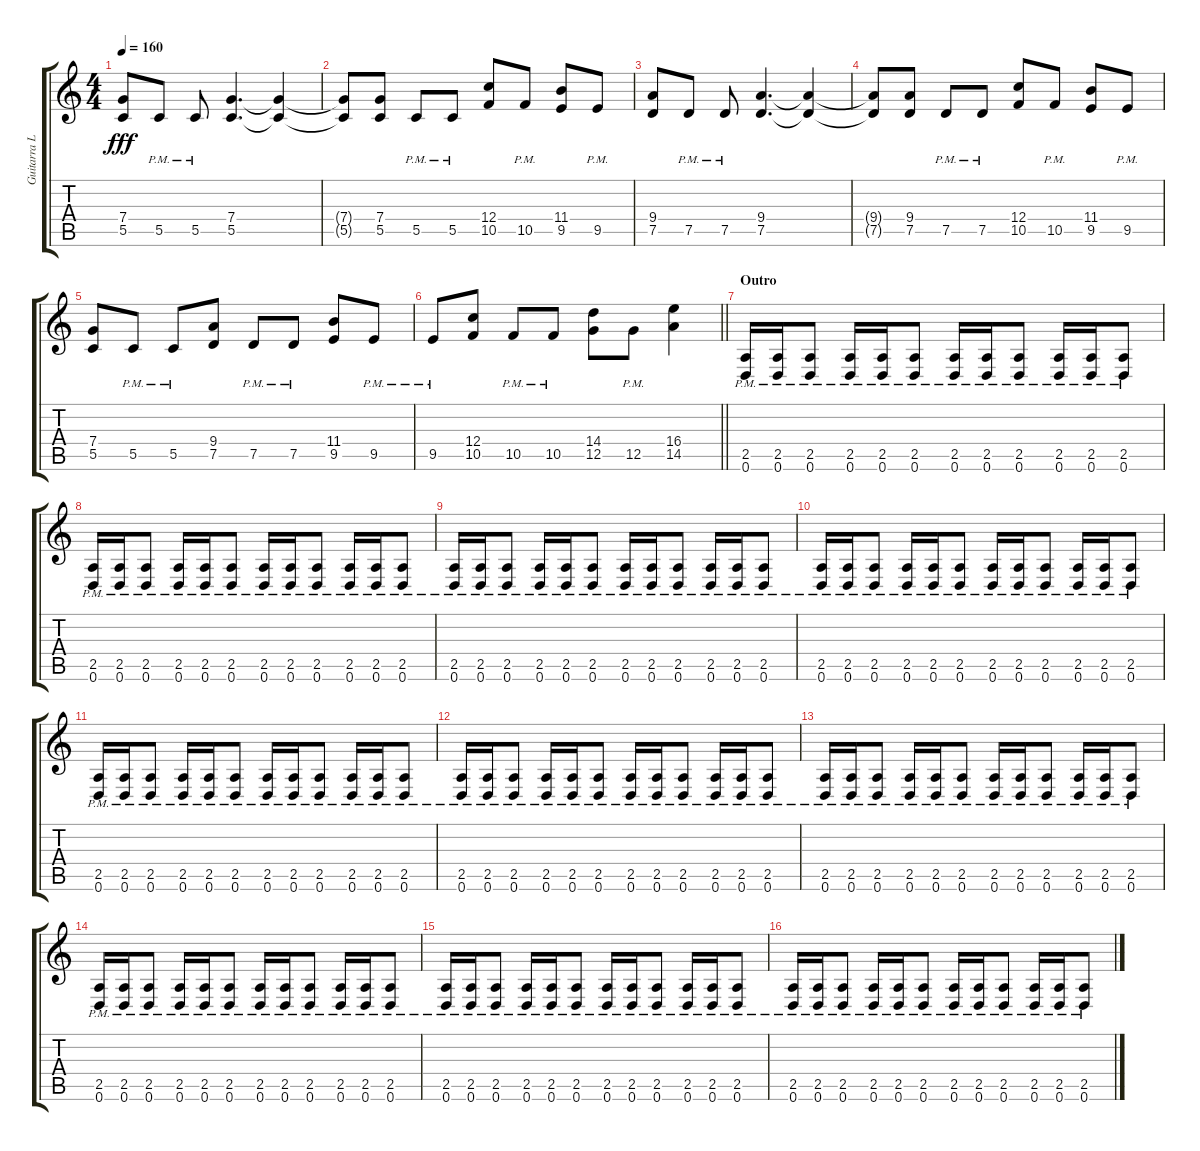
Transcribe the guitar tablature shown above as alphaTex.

\track ("Guitarra Lider" "Guitarra L") {instrument overdrivenguitar}
\staff {score tabs}
\tuning (D4 A3 F3 C3 G2 D2) {hide}
\ts (4 4)
\tempo 160
\clef g2
\ks c
(7.4 5.5).8{dy fff} 5.5{pm}.8 5.5{pm}.8 (7.4 5.5).4{d} (7.4{t} 5.5{t}).4 |
(7.4{t} 5.5{t}).8 (7.4 5.5).8 5.5{pm}.8 5.5{pm}.8 (12.4 10.5).8 10.5{pm}.8 (11.4 9.5).8 9.5{pm}.8 |
(9.4 7.5).8 7.5{pm}.8 7.5{pm}.8 (9.4 7.5).4{d} (9.4{t} 7.5{t}).4 |
(9.4{t} 7.5{t}).8 (9.4 7.5).8 7.5{pm}.8 7.5{pm}.8 (12.4 10.5).8 10.5{pm}.8 (11.4 9.5).8 9.5{pm}.8 |
(7.4 5.5).8 5.5{pm}.8 5.5{pm}.8 (9.4 7.5).8 7.5{pm}.8 7.5{pm}.8 (11.4 9.5).8 9.5{pm}.8 |
\barLineRight lightlight
9.5{pm}.8 (12.4 10.5).8 10.5{pm}.8 10.5{pm}.8 (14.4 12.5).8 12.5{pm}.8 (16.4 14.5).4 |
\section ("" "Outro")
(2.5{pm} 0.6{pm}).16 (2.5{pm} 0.6{pm}).16 (2.5{pm} 0.6{pm}).8 (2.5{pm} 0.6{pm}).16 (2.5{pm} 0.6{pm}).16 (2.5{pm} 0.6{pm}).8 (2.5{pm} 0.6{pm}).16 (2.5{pm} 0.6{pm}).16 (2.5{pm} 0.6{pm}).8 (2.5{pm} 0.6{pm}).16 (2.5{pm} 0.6{pm}).16 (2.5{pm} 0.6{pm}).8 |
(2.5{pm} 0.6{pm}).16 (2.5{pm} 0.6{pm}).16 (2.5{pm} 0.6{pm}).8 (2.5{pm} 0.6{pm}).16 (2.5{pm} 0.6{pm}).16 (2.5{pm} 0.6{pm}).8 (2.5{pm} 0.6{pm}).16 (2.5{pm} 0.6{pm}).16 (2.5{pm} 0.6{pm}).8 (2.5{pm} 0.6{pm}).16 (2.5{pm} 0.6{pm}).16 (2.5{pm} 0.6{pm}).8 |
(2.5{pm} 0.6{pm}).16 (2.5{pm} 0.6{pm}).16 (2.5{pm} 0.6{pm}).8 (2.5{pm} 0.6{pm}).16 (2.5{pm} 0.6{pm}).16 (2.5{pm} 0.6{pm}).8 (2.5{pm} 0.6{pm}).16 (2.5{pm} 0.6{pm}).16 (2.5{pm} 0.6{pm}).8 (2.5{pm} 0.6{pm}).16 (2.5{pm} 0.6{pm}).16 (2.5{pm} 0.6{pm}).8 |
(2.5{pm} 0.6{pm}).16 (2.5{pm} 0.6{pm}).16 (2.5{pm} 0.6{pm}).8 (2.5{pm} 0.6{pm}).16 (2.5{pm} 0.6{pm}).16 (2.5{pm} 0.6{pm}).8 (2.5{pm} 0.6{pm}).16 (2.5{pm} 0.6{pm}).16 (2.5{pm} 0.6{pm}).8 (2.5{pm} 0.6{pm}).16 (2.5{pm} 0.6{pm}).16 (2.5{pm} 0.6{pm}).8 |
(2.5{pm} 0.6{pm}).16 (2.5{pm} 0.6{pm}).16 (2.5{pm} 0.6{pm}).8 (2.5{pm} 0.6{pm}).16 (2.5{pm} 0.6{pm}).16 (2.5{pm} 0.6{pm}).8 (2.5{pm} 0.6{pm}).16 (2.5{pm} 0.6{pm}).16 (2.5{pm} 0.6{pm}).8 (2.5{pm} 0.6{pm}).16 (2.5{pm} 0.6{pm}).16 (2.5{pm} 0.6{pm}).8 |
(2.5{pm} 0.6{pm}).16 (2.5{pm} 0.6{pm}).16 (2.5{pm} 0.6{pm}).8 (2.5{pm} 0.6{pm}).16 (2.5{pm} 0.6{pm}).16 (2.5{pm} 0.6{pm}).8 (2.5{pm} 0.6{pm}).16 (2.5{pm} 0.6{pm}).16 (2.5{pm} 0.6{pm}).8 (2.5{pm} 0.6{pm}).16 (2.5{pm} 0.6{pm}).16 (2.5{pm} 0.6{pm}).8 |
(2.5{pm} 0.6{pm}).16 (2.5{pm} 0.6{pm}).16 (2.5{pm} 0.6{pm}).8 (2.5{pm} 0.6{pm}).16 (2.5{pm} 0.6{pm}).16 (2.5{pm} 0.6{pm}).8 (2.5{pm} 0.6{pm}).16 (2.5{pm} 0.6{pm}).16 (2.5{pm} 0.6{pm}).8 (2.5{pm} 0.6{pm}).16 (2.5{pm} 0.6{pm}).16 (2.5{pm} 0.6{pm}).8 |
(2.5{pm} 0.6{pm}).16 (2.5{pm} 0.6{pm}).16 (2.5{pm} 0.6{pm}).8 (2.5{pm} 0.6{pm}).16 (2.5{pm} 0.6{pm}).16 (2.5{pm} 0.6{pm}).8 (2.5{pm} 0.6{pm}).16 (2.5{pm} 0.6{pm}).16 (2.5{pm} 0.6{pm}).8 (2.5{pm} 0.6{pm}).16 (2.5{pm} 0.6{pm}).16 (2.5{pm} 0.6{pm}).8 |
(2.5{pm} 0.6{pm}).16 (2.5{pm} 0.6{pm}).16 (2.5{pm} 0.6{pm}).8 (2.5{pm} 0.6{pm}).16 (2.5{pm} 0.6{pm}).16 (2.5{pm} 0.6{pm}).8 (2.5{pm} 0.6{pm}).16 (2.5{pm} 0.6{pm}).16 (2.5{pm} 0.6{pm}).8 (2.5{pm} 0.6{pm}).16 (2.5{pm} 0.6{pm}).16 (2.5{pm} 0.6{pm}).8 |
(2.5{pm} 0.6{pm}).16 (2.5{pm} 0.6{pm}).16 (2.5{pm} 0.6{pm}).8 (2.5{pm} 0.6{pm}).16 (2.5{pm} 0.6{pm}).16 (2.5{pm} 0.6{pm}).8 (2.5{pm} 0.6{pm}).16 (2.5{pm} 0.6{pm}).16 (2.5{pm} 0.6{pm}).8 (2.5{pm} 0.6{pm}).16 (2.5{pm} 0.6{pm}).16 (2.5{pm} 0.6{pm}).8
